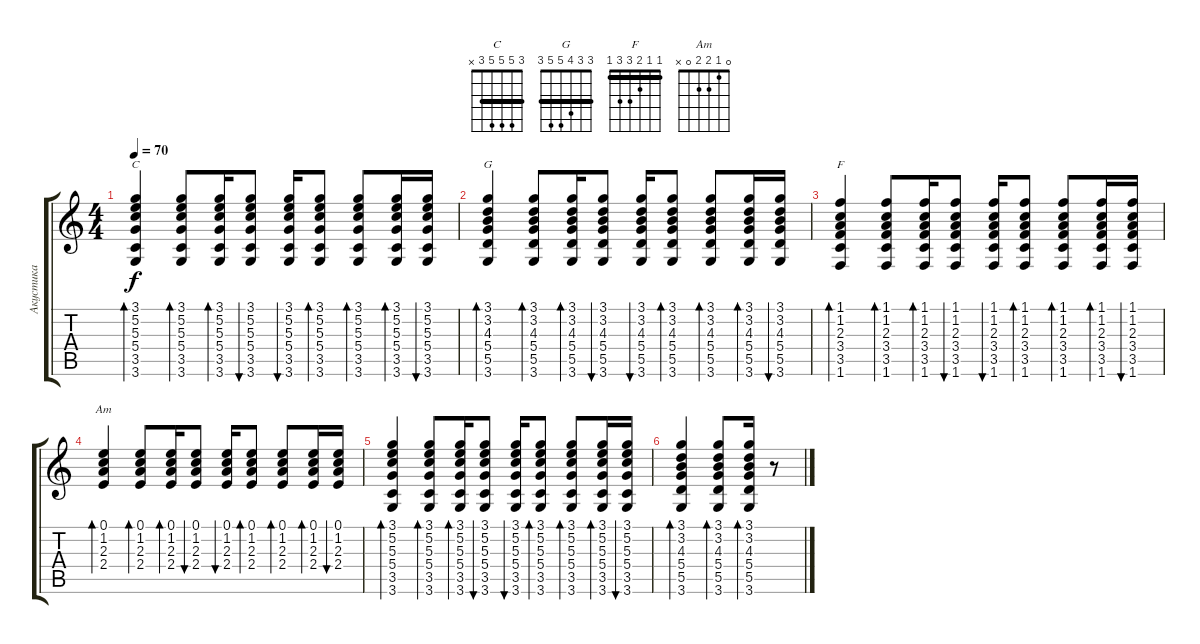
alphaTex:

\track ("Акустика" "Акустика") {instrument acousticguitarsteel}
\staff {score tabs}
\tuning (E4 B3 G3 D3 A2 E2) {hide}
\chord ("C" 3 5 5 5 3 x) {barre 3}
\chord ("G" 3 3 4 5 5 3) {barre 3}
\chord ("F" 1 1 2 3 3 1) {barre 1}
\chord ("Am" 0 1 2 2 0 x)
\ts (4 4)
\tempo 70
\clef g2
\ks c
(3.1 5.2 5.3 5.4 3.5 3.6).4{bd 30 ch "C" dy f} (3.1 5.2 5.3 5.4 3.5 3.6).8{bd 30} (3.1 5.2 5.3 5.4 3.5 3.6).16{bd 30} (3.1 5.2 5.3 5.4 3.5 3.6).8{bu 30} (3.1 5.2 5.3 5.4 3.5 3.6).16{bu 30} (3.1 5.2 5.3 5.4 3.5 3.6).8{bd 30} (3.1 5.2 5.3 5.4 3.5 3.6).8{bd 30} (3.1 5.2 5.3 5.4 3.5 3.6).16{bd 30} (3.1 5.2 5.3 5.4 3.5 3.6).16{bu 30} |
(3.1 3.2 4.3 5.4 5.5 3.6).4{bd 30 ch "G"} (3.1 3.2 4.3 5.4 5.5 3.6).8{bd 30} (3.1 3.2 4.3 5.4 5.5 3.6).16{bd 30} (3.1 3.2 4.3 5.4 5.5 3.6).8{bu 30} (3.1 3.2 4.3 5.4 5.5 3.6).16{bu 30} (3.1 3.2 4.3 5.4 5.5 3.6).8{bd 30} (3.1 3.2 4.3 5.4 5.5 3.6).8{bd 30} (3.1 3.2 4.3 5.4 5.5 3.6).16{bd 30} (3.1 3.2 4.3 5.4 5.5 3.6).16{bu 30} |
(1.1 1.2 2.3 3.4 3.5 1.6).4{bd 30 ch "F"} (1.1 1.2 2.3 3.4 3.5 1.6).8{bd 30} (1.1 1.2 2.3 3.4 3.5 1.6).16{bd 30} (1.1 1.2 2.3 3.4 3.5 1.6).8{bu 30} (1.1 1.2 2.3 3.4 3.5 1.6).16{bu 30} (1.1 1.2 2.3 3.4 3.5 1.6).8{bd 30} (1.1 1.2 2.3 3.4 3.5 1.6).8{bd 30} (1.1 1.2 2.3 3.4 3.5 1.6).16{bd 30} (1.1 1.2 2.3 3.4 3.5 1.6).16{bu 30} |
(0.1 1.2 2.3 2.4).4{bd 30 ch "Am"} (0.1 1.2 2.3 2.4).8{bd 30} (0.1 1.2 2.3 2.4).16{bd 30} (0.1 1.2 2.3 2.4).8{bu 30} (0.1 1.2 2.3 2.4).16{bu 30} (0.1 1.2 2.3 2.4).8{bd 30} (0.1 1.2 2.3 2.4).8{bd 30} (0.1 1.2 2.3 2.4).16{bd 30} (0.1 1.2 2.3 2.4).16{bu 30} |
(3.1 5.2 5.3 5.4 3.5 3.6).4{bd 30} (3.1 5.2 5.3 5.4 3.5 3.6).8{bd 30} (3.1 5.2 5.3 5.4 3.5 3.6).16{bd 30} (3.1 5.2 5.3 5.4 3.5 3.6).8{bu 30} (3.1 5.2 5.3 5.4 3.5 3.6).16{bu 30} (3.1 5.2 5.3 5.4 3.5 3.6).8{bd 30} (3.1 5.2 5.3 5.4 3.5 3.6).8{bd 30} (3.1 5.2 5.3 5.4 3.5 3.6).16{bd 30} (3.1 5.2 5.3 5.4 3.5 3.6).16{bu 30} |
(3.1 3.2 4.3 5.4 5.5 3.6).4{bd 30} (3.1 3.2 4.3 5.4 5.5 3.6).8{bd 30} (3.1 3.2 4.3 5.4 5.5 3.6).16{bd 30} r.8
